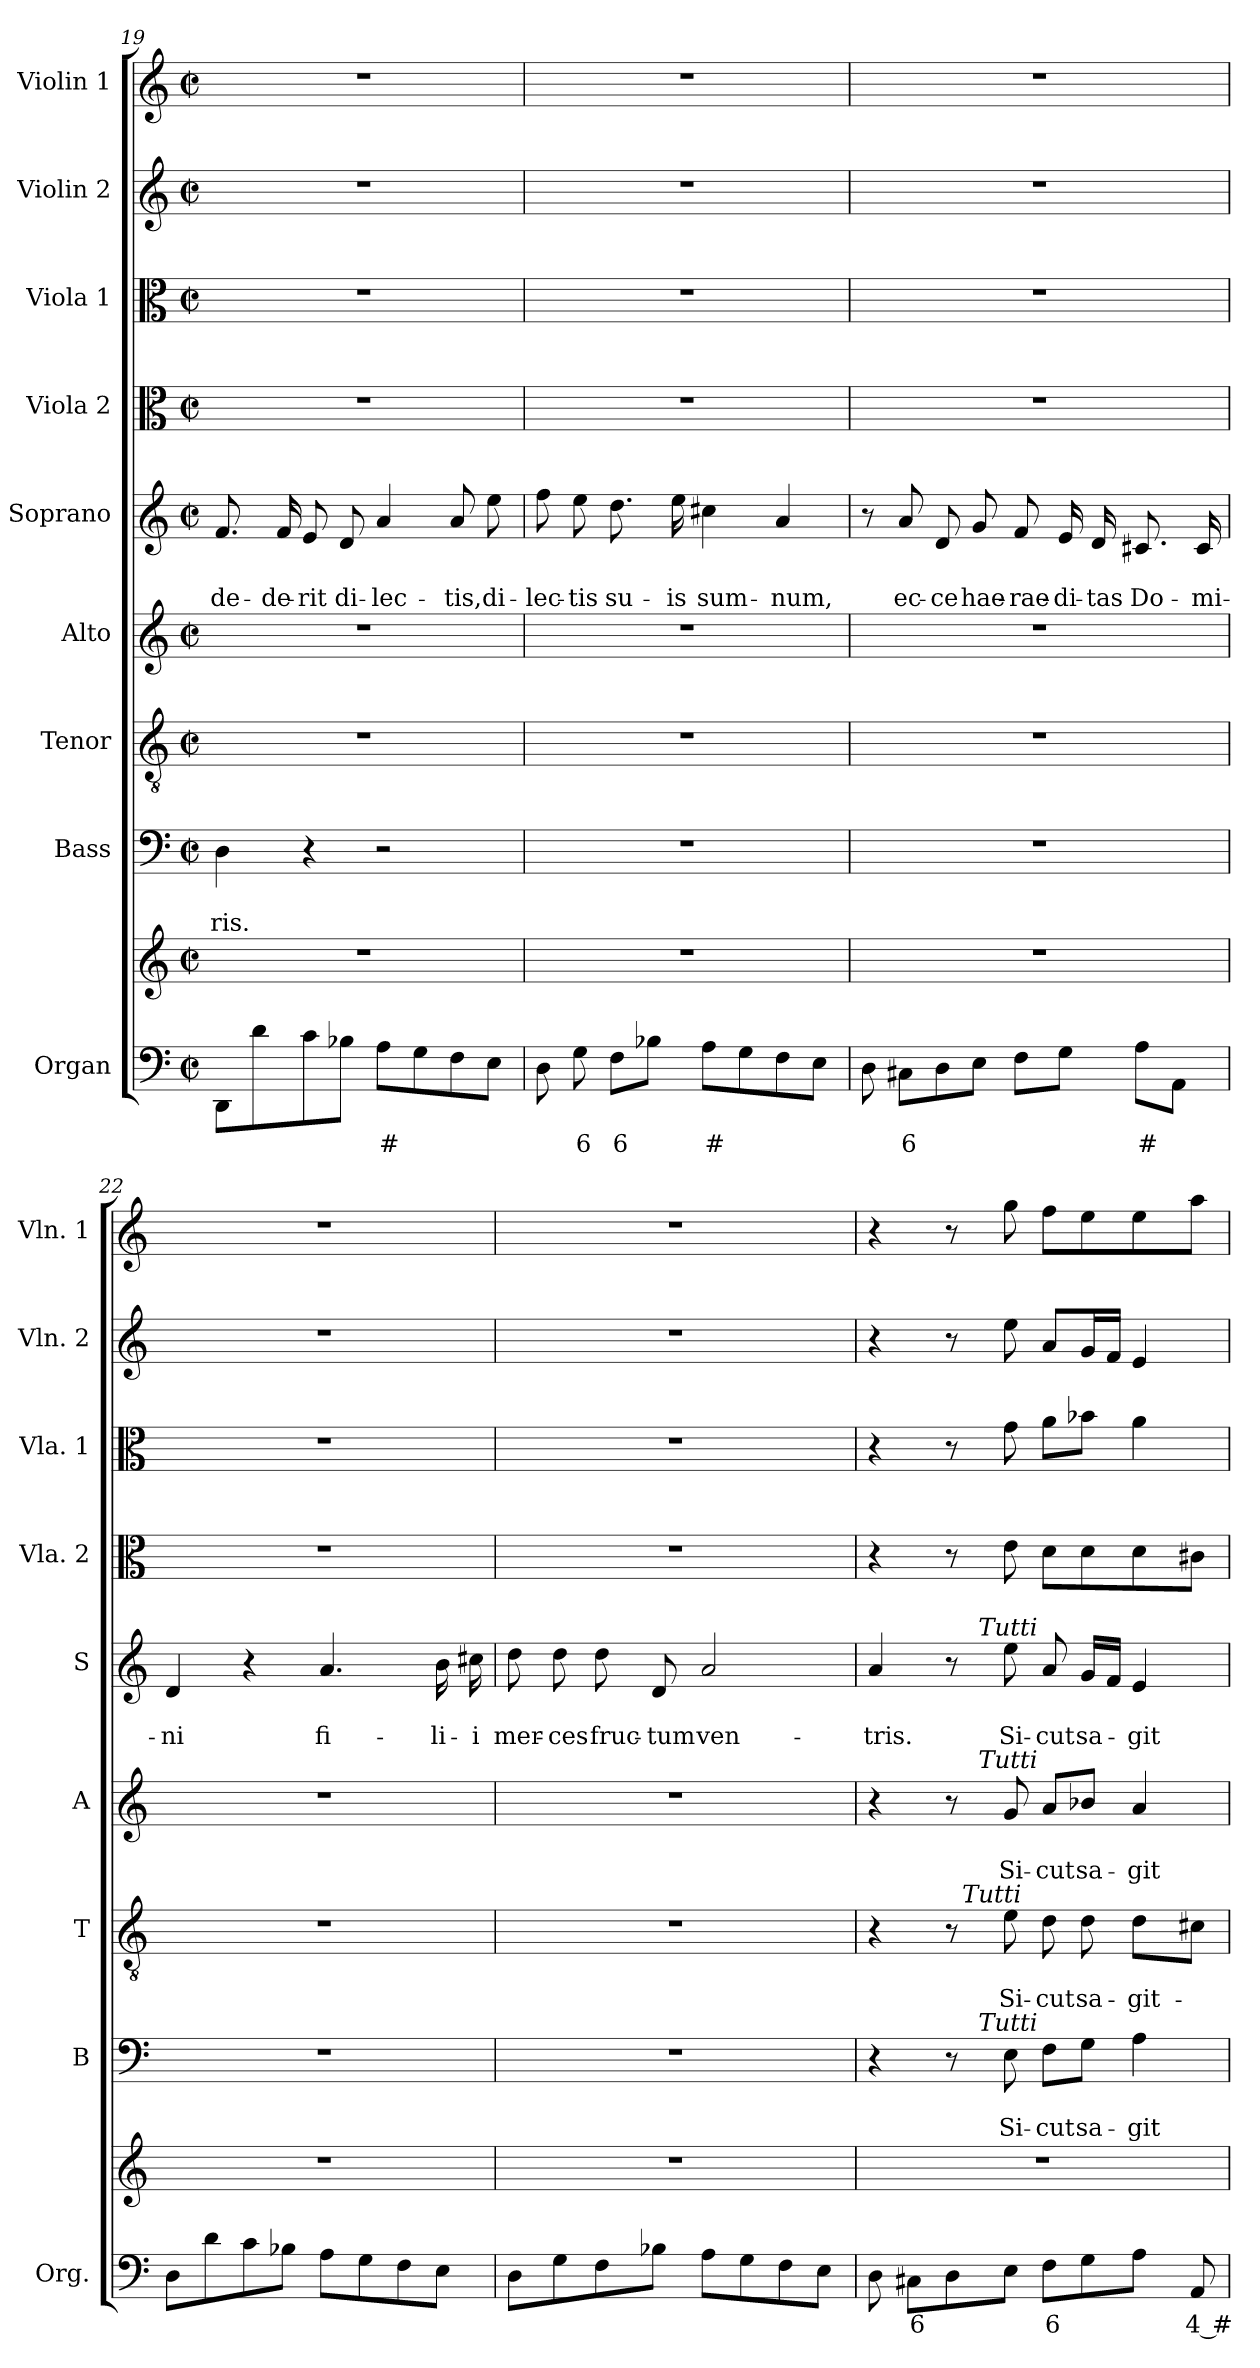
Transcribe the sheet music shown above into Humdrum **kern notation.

**kern	**text	**kern	**kern	**text	**text	**kern	**text	**text	**kern	**text	**text	**kern	**text	**text	**kern	**kern	**kern	**kern
*part9	*part9	*part9	*part8	*part8	*part8	*part7	*part7	*part7	*part6	*part6	*part6	*part5	*part5	*part5	*part4	*part3	*part2	*part1
*staff10	*staff10	*staff9	*staff8	*staff8	*staff8	*staff7	*staff7	*staff7	*staff6	*staff6	*staff6	*staff5	*staff5	*staff5	*staff4	*staff3	*staff2	*staff1
*I"Organ	*	*	*I"Bass	*	*	*I"Tenor	*	*	*I"Alto	*	*	*I"Soprano	*	*	*I"Viola 2	*I"Viola 1	*I"Violin 2	*I"Violin 1
*I'Org.	*	*	*I'B	*	*	*I'T	*	*	*I'A	*	*	*I'S	*	*	*I'Vla. 2	*I'Vla. 1	*I'Vln. 2	*I'Vln. 1
*clefF4	*	*clefG2	*clefF4	*	*	*clefGv2	*	*	*clefG2	*	*	*clefG2	*	*	*clefC3	*clefC3	*clefG2	*clefG2
*k[]	*	*k[]	*k[]	*	*	*k[]	*	*	*k[]	*	*	*k[]	*	*	*k[]	*k[]	*k[]	*k[]
*C:	*	*C:	*C:	*	*	*C:	*	*	*C:	*	*	*C:	*	*	*C:	*C:	*C:	*C:
*M2/2	*	*M2/2	*M2/2	*	*	*M2/2	*	*	*M2/2	*	*	*M2/2	*	*	*M2/2	*M2/2	*M2/2	*M2/2
*met(c|)	*	*met(c|)	*met(c|)	*	*	*met(c|)	*	*	*met(c|)	*	*	*met(c|)	*	*	*met(c|)	*met(c|)	*met(c|)	*met(c|)
=19	=19	=19	=19	=19	=19	=19	=19	=19	=19	=19	=19	=19	=19	=19	=19	=19	=19	=19
!	!	!	!	!	!LO:LY:b	!	!	!	!	!	!	!	!	!LO:LY:b	!	!	!	!
8DD\L	.	1r	4D\	.	-ris.	1r	.	.	1r	.	.	8.f/	.	de-	1r	1r	1r	1r
8d\	.	.	.	.	.	.	.	.	.	.	.	.	.	.	.	.	.	.
!	!	!	!	!	!	!	!	!	!	!	!	!	!	!LO:LY:b	!	!	!	!
.	.	.	.	.	.	.	.	.	.	.	.	16f/	.	-de-	.	.	.	.
!	!	!	!	!	!	!	!	!	!	!	!	!	!	!LO:LY:b	!	!	!	!
8c\	.	.	4r	.	.	.	.	.	.	.	.	8e/	.	-rit	.	.	.	.
!	!	!	!	!	!	!	!	!	!	!	!	!	!	!LO:LY:b	!	!	!	!
8B-X\J	.	.	.	.	.	.	.	.	.	.	.	8d/	.	di-	.	.	.	.
!	!LO:LY:b	!	!	!	!	!	!	!	!	!	!	!	!	!LO:LY:b	!	!	!	!
8A\L	#	.	2r	.	.	.	.	.	.	.	.	4a/	.	-lec-	.	.	.	.
8G\	.	.	.	.	.	.	.	.	.	.	.	.	.	.	.	.	.	.
!	!	!	!	!	!	!	!	!	!	!	!	!	!	!LO:LY:b	!	!	!	!
8F\	.	.	.	.	.	.	.	.	.	.	.	8a/	.	-tis,	.	.	.	.
!	!	!	!	!	!	!	!	!	!	!	!	!	!	!LO:LY:b	!	!	!	!
8E\J	.	.	.	.	.	.	.	.	.	.	.	8ee\	.	di-	.	.	.	.
!!LO:LB:g=z
=20	=20	=20	=20	=20	=20	=20	=20	=20	=20	=20	=20	=20	=20	=20	=20	=20	=20	=20
!	!	!	!	!	!	!	!	!	!	!	!	!	!	!LO:LY:b	!	!	!	!
8D\	.	1r	1r	.	.	1r	.	.	1r	.	.	8ff\	.	-lec-	1r	1r	1r	1r
!	!LO:LY:b	!	!	!	!	!	!	!	!	!	!	!	!	!LO:LY:b	!	!	!	!
8G\	6	.	.	.	.	.	.	.	.	.	.	8ee\	.	-tis	.	.	.	.
!	!LO:LY:b	!	!	!	!	!	!	!	!	!	!	!	!	!LO:LY:b	!	!	!	!
8F\L	6	.	.	.	.	.	.	.	.	.	.	8.dd\	.	su-	.	.	.	.
8B-X\J	.	.	.	.	.	.	.	.	.	.	.	.	.	.	.	.	.	.
!	!	!	!	!	!	!	!	!	!	!	!	!	!	!LO:LY:b	!	!	!	!
.	.	.	.	.	.	.	.	.	.	.	.	16ee\	.	-is	.	.	.	.
!	!LO:LY:b	!	!	!	!	!	!	!	!	!	!	!	!	!LO:LY:b	!	!	!	!
8A\L	#	.	.	.	.	.	.	.	.	.	.	4cc#X\	.	sum-	.	.	.	.
8G\	.	.	.	.	.	.	.	.	.	.	.	.	.	.	.	.	.	.
!	!	!	!	!	!	!	!	!	!	!	!	!	!	!LO:LY:b	!	!	!	!
8F\	.	.	.	.	.	.	.	.	.	.	.	4a/	.	-num,	.	.	.	.
8E\J	.	.	.	.	.	.	.	.	.	.	.	.	.	.	.	.	.	.
=21	=21	=21	=21	=21	=21	=21	=21	=21	=21	=21	=21	=21	=21	=21	=21	=21	=21	=21
8D\	.	1r	1r	.	.	1r	.	.	1r	.	.	8r	.	.	1r	1r	1r	1r
!	!LO:LY:b	!	!	!	!	!	!	!	!	!	!	!	!	!LO:LY:b	!	!	!	!
8C#X\L	6	.	.	.	.	.	.	.	.	.	.	8a/	.	ec-	.	.	.	.
!	!	!	!	!	!	!	!	!	!	!	!	!	!	!LO:LY:b	!	!	!	!
8D\	.	.	.	.	.	.	.	.	.	.	.	8d/	.	-ce	.	.	.	.
!	!	!	!	!	!	!	!	!	!	!	!	!	!	!LO:LY:b	!	!	!	!
8E\J	.	.	.	.	.	.	.	.	.	.	.	8g/	.	hae-	.	.	.	.
!	!	!	!	!	!	!	!	!	!	!	!	!	!	!LO:LY:b	!	!	!	!
8F\L	.	.	.	.	.	.	.	.	.	.	.	8f/	.	-rae-	.	.	.	.
!	!	!	!	!	!	!	!	!	!	!	!	!	!	!LO:LY:b	!	!	!	!
8G\J	.	.	.	.	.	.	.	.	.	.	.	16e/	.	-di-	.	.	.	.
!	!	!	!	!	!	!	!	!	!	!	!	!	!	!LO:LY:b	!	!	!	!
.	.	.	.	.	.	.	.	.	.	.	.	16d/	.	-tas	.	.	.	.
!	!LO:LY:b	!	!	!	!	!	!	!	!	!	!	!	!	!LO:LY:b	!	!	!	!
8A\L	#	.	.	.	.	.	.	.	.	.	.	8.c#X/	.	Do-	.	.	.	.
8AA\J	.	.	.	.	.	.	.	.	.	.	.	.	.	.	.	.	.	.
!	!	!	!	!	!	!	!	!	!	!	!	!	!	!LO:LY:b	!	!	!	!
.	.	.	.	.	.	.	.	.	.	.	.	16c#/	.	-mi-	.	.	.	.
=22	=22	=22	=22	=22	=22	=22	=22	=22	=22	=22	=22	=22	=22	=22	=22	=22	=22	=22
!	!	!	!	!	!	!	!	!	!	!	!	!	!	!LO:LY:b	!	!	!	!
8D\L	.	1r	1r	.	.	1r	.	.	1r	.	.	4d/	.	-ni	1r	1r	1r	1r
8d\	.	.	.	.	.	.	.	.	.	.	.	.	.	.	.	.	.	.
8c\	.	.	.	.	.	.	.	.	.	.	.	4r	.	.	.	.	.	.
8B-X\J	.	.	.	.	.	.	.	.	.	.	.	.	.	.	.	.	.	.
!	!	!	!	!	!	!	!	!	!	!	!	!	!	!LO:LY:b	!	!	!	!
8A\L	.	.	.	.	.	.	.	.	.	.	.	4.a/	.	fi-	.	.	.	.
8G\	.	.	.	.	.	.	.	.	.	.	.	.	.	.	.	.	.	.
8F\	.	.	.	.	.	.	.	.	.	.	.	.	.	.	.	.	.	.
!	!	!	!	!	!	!	!	!	!	!	!	!	!	!LO:LY:b	!	!	!	!
8E\J	.	.	.	.	.	.	.	.	.	.	.	16b\	.	-li-	.	.	.	.
!	!	!	!	!	!	!	!	!	!	!	!	!	!	!LO:LY:b	!	!	!	!
.	.	.	.	.	.	.	.	.	.	.	.	16cc#X\	.	-i	.	.	.	.
=23	=23	=23	=23	=23	=23	=23	=23	=23	=23	=23	=23	=23	=23	=23	=23	=23	=23	=23
!	!	!	!	!	!	!	!	!	!	!	!	!	!	!LO:LY:b	!	!	!	!
8D\L	.	1r	1r	.	.	1r	.	.	1r	.	.	8dd\	.	mer-	1r	1r	1r	1r
!	!	!	!	!	!	!	!	!	!	!	!	!	!	!LO:LY:b	!	!	!	!
8G\	.	.	.	.	.	.	.	.	.	.	.	8dd\	.	-ces	.	.	.	.
!	!	!	!	!	!	!	!	!	!	!	!	!	!	!LO:LY:b	!	!	!	!
8F\	.	.	.	.	.	.	.	.	.	.	.	8dd\	.	fruc-	.	.	.	.
!	!	!	!	!	!	!	!	!	!	!	!	!	!	!LO:LY:b	!	!	!	!
8B-X\J	.	.	.	.	.	.	.	.	.	.	.	8d/	.	-tum	.	.	.	.
!	!	!	!	!	!	!	!	!	!	!	!	!	!	!LO:LY:b	!	!	!	!
8A\L	.	.	.	.	.	.	.	.	.	.	.	2a/	.	ven-	.	.	.	.
8G\	.	.	.	.	.	.	.	.	.	.	.	.	.	.	.	.	.	.
8F\	.	.	.	.	.	.	.	.	.	.	.	.	.	.	.	.	.	.
8E\J	.	.	.	.	.	.	.	.	.	.	.	.	.	.	.	.	.	.
!!LO:PB:g=z
=24	=24	=24	=24	=24	=24	=24	=24	=24	=24	=24	=24	=24	=24	=24	=24	=24	=24	=24
!	!	!	!	!	!	!	!	!	!	!	!	!	!	!LO:LY:b	!	!	!	!
*	*	*	*^	*	*	*^	*	*	*^	*	*	*^	*	*	*	*	*	*
8D\	.	1r	4r	4ryy	.	.	4r	4ryy	.	.	4r	4ryy	.	.	4a/	4ryy	.	-tris.	4r	4r	4r	4r
!	!LO:LY:b	!	!	!	!	!	!	!	!	!	!	!	!	!	!	!	!	!	!	!	!	!
8C#X\L	6	.	.	.	.	.	.	.	.	.	.	.	.	.	.	.	.	.	.	.	.	.
8D\	.	.	8r	16ryy	.	.	8r	32ryy	.	.	8r	16ryy	.	.	8r	16ryy	.	.	8r	8r	8r	8r
!	!	!	!	!	!	!	!	!LO:TX:a:i:t=Tutti	!	!	!	!	!	!	!	!	!	!	!	!	!	!
.	.	.	.	.	.	.	.	2ryy	.	.	.	.	.	.	.	.	.	.	.	.	.	.
!	!	!	!	!	!	!	!	!	!	!	!	!	!	!	!	!LO:TX:a:i:t=Tutti	!	!	!	!	!	!
!	!	!	!	!	!	!	!	!	!	!	!	!LO:TX:a:i:t=Tutti	!	!	!	!	!	!	!	!	!	!
!	!	!	!	!LO:TX:a:i:t=Tutti	!	!	!	!	!	!	!	!	!	!	!	!	!	!	!	!	!	!
.	.	.	.	2ryy	.	.	.	.	.	.	.	2ryy	.	.	.	2ryy	.	.	.	.	.	.
!	!	!	!	!	!	!LO:LY:b	!	!	!	!LO:LY:b	!	!	!	!LO:LY:b	!	!	!	!LO:LY:b	!	!	!	!
8E\J	.	.	8E\	.	.	Si-	8e\	.	.	Si-	8g/	.	.	Si-	8ee\	.	.	Si-	8e\	8g\	8ee\	8gg\
!	!LO:LY:b	!	!	!	!	!LO:LY:b	!	!	!	!LO:LY:b	!	!	!	!LO:LY:b	!	!	!	!LO:LY:b	!	!	!	!
8F\L	6	.	8F\L	.	.	-cut	8d\	.	.	-cut	8a/L	.	.	-cut	8a/	.	.	-cut	8d\L	8a\L	8a/L	8ff\L
!	!	!	!	!	!	!LO:LY:b	!	!	!	!LO:LY:b	!	!	!	!LO:LY:b	!	!	!	!LO:LY:b	!	!	!	!
8G\	.	.	8G\J	.	.	sa-	8d\	.	.	sa-	8b-X/J	.	.	sa-	16g/LL	.	.	sa-	8d\	8b-X\J	16g/L	8ee\
.	.	.	.	.	.	.	.	.	.	.	.	.	.	.	16f/JJ	.	.	.	.	.	16f/JJ	.
!	!	!	!	!	!	!LO:LY:b	!	!	!	!LO:LY:b	!	!	!	!LO:LY:b	!	!	!	!LO:LY:b	!	!	!	!
8A\J	.	.	4A\	.	.	-git-	8d\L	.	.	-git-	4a/	.	.	-git-	4e/	.	.	-git-	8d\	4a\	4e/	8ee\
.	.	.	.	.	.	.	.	8..ryy	.	.	.	.	.	.	.	.	.	.	.	.	.	.
.	.	.	.	8.ryy	.	.	.	.	.	.	.	8.ryy	.	.	.	8.ryy	.	.	.	.	.	.
!	!LO:LY:b	!	!	!	!	!	!	!	!	!	!	!	!	!	!	!	!	!	!	!	!	!
8AA/	4 #	.	.	.	.	.	8c#X\J	.	.	.	.	.	.	.	.	.	.	.	8c#X\J	.	.	8aa\J
*	*	*	*v	*v	*	*	*	*	*	*	*v	*v	*	*	*v	*v	*	*	*	*	*	*
*	*	*	*	*	*	*v	*v	*	*	*	*	*	*	*	*	*	*	*	*
=	=	=	=	=	=	=	=	=	=	=	=	=	=	=	=	=	=	=
*-	*-	*-	*-	*-	*-	*-	*-	*-	*-	*-	*-	*-	*-	*-	*-	*-	*-	*-
